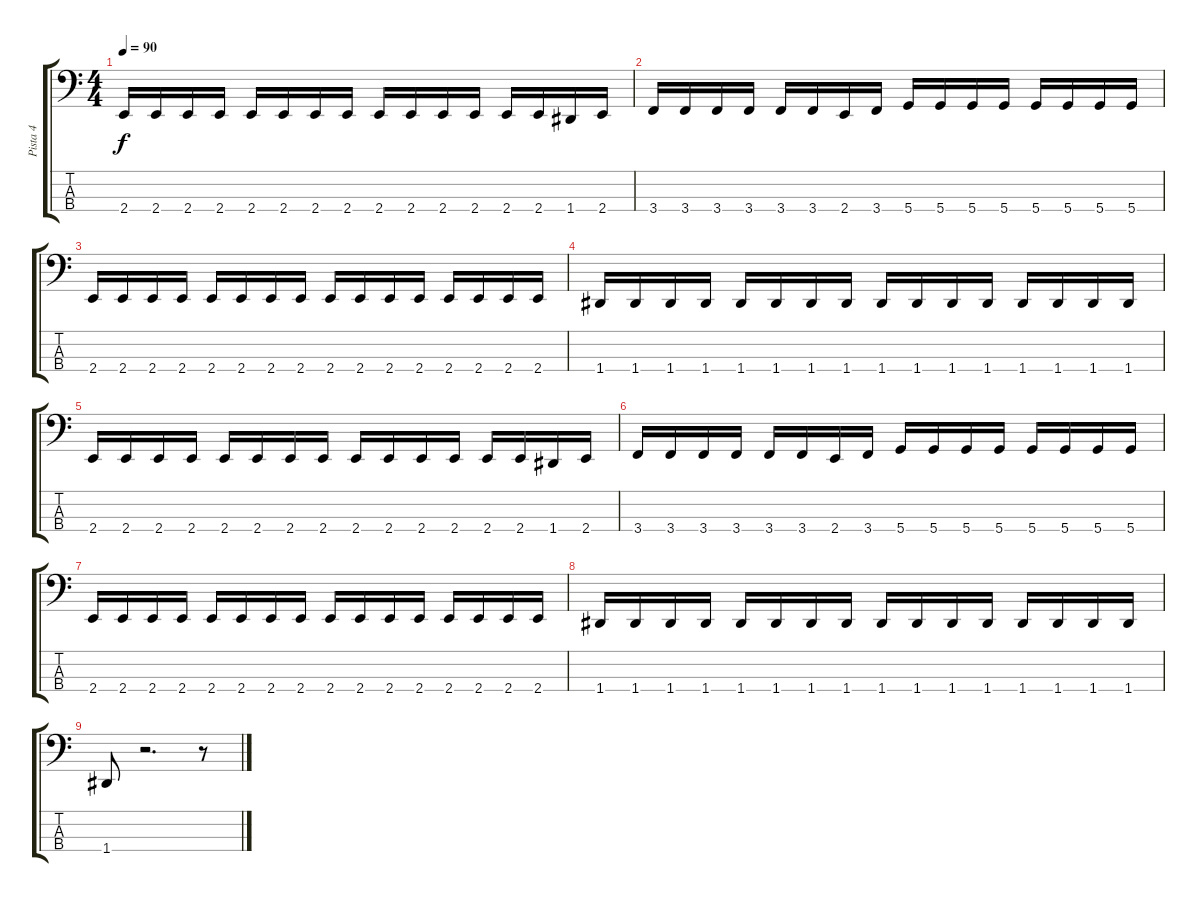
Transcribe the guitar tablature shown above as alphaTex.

\track ("Pista 4" "Pista 4") {instrument electricbasspick}
\staff {score tabs}
\tuning (F2 C2 G1 D1) {hide}
\ts (4 4)
\tempo 90
\clef f4
\ks c
2.4.16{dy f} 2.4.16 2.4.16 2.4.16 2.4.16 2.4.16 2.4.16 2.4.16 2.4.16 2.4.16 2.4.16 2.4.16 2.4.16 2.4.16 1.4.16 2.4.16 |
3.4.16 3.4.16 3.4.16 3.4.16 3.4.16 3.4.16 2.4.16 3.4.16 5.4.16 5.4.16 5.4.16 5.4.16 5.4.16 5.4.16 5.4.16 5.4.16 |
2.4.16 2.4.16 2.4.16 2.4.16 2.4.16 2.4.16 2.4.16 2.4.16 2.4.16 2.4.16 2.4.16 2.4.16 2.4.16 2.4.16 2.4.16 2.4.16 |
1.4.16 1.4.16 1.4.16 1.4.16 1.4.16 1.4.16 1.4.16 1.4.16 1.4.16 1.4.16 1.4.16 1.4.16 1.4.16 1.4.16 1.4.16 1.4.16 |
2.4.16 2.4.16 2.4.16 2.4.16 2.4.16 2.4.16 2.4.16 2.4.16 2.4.16 2.4.16 2.4.16 2.4.16 2.4.16 2.4.16 1.4.16 2.4.16 |
3.4.16 3.4.16 3.4.16 3.4.16 3.4.16 3.4.16 2.4.16 3.4.16 5.4.16 5.4.16 5.4.16 5.4.16 5.4.16 5.4.16 5.4.16 5.4.16 |
2.4.16 2.4.16 2.4.16 2.4.16 2.4.16 2.4.16 2.4.16 2.4.16 2.4.16 2.4.16 2.4.16 2.4.16 2.4.16 2.4.16 2.4.16 2.4.16 |
1.4.16 1.4.16 1.4.16 1.4.16 1.4.16 1.4.16 1.4.16 1.4.16 1.4.16 1.4.16 1.4.16 1.4.16 1.4.16 1.4.16 1.4.16 1.4.16 |
1.4.8 r.2{d} r.8
